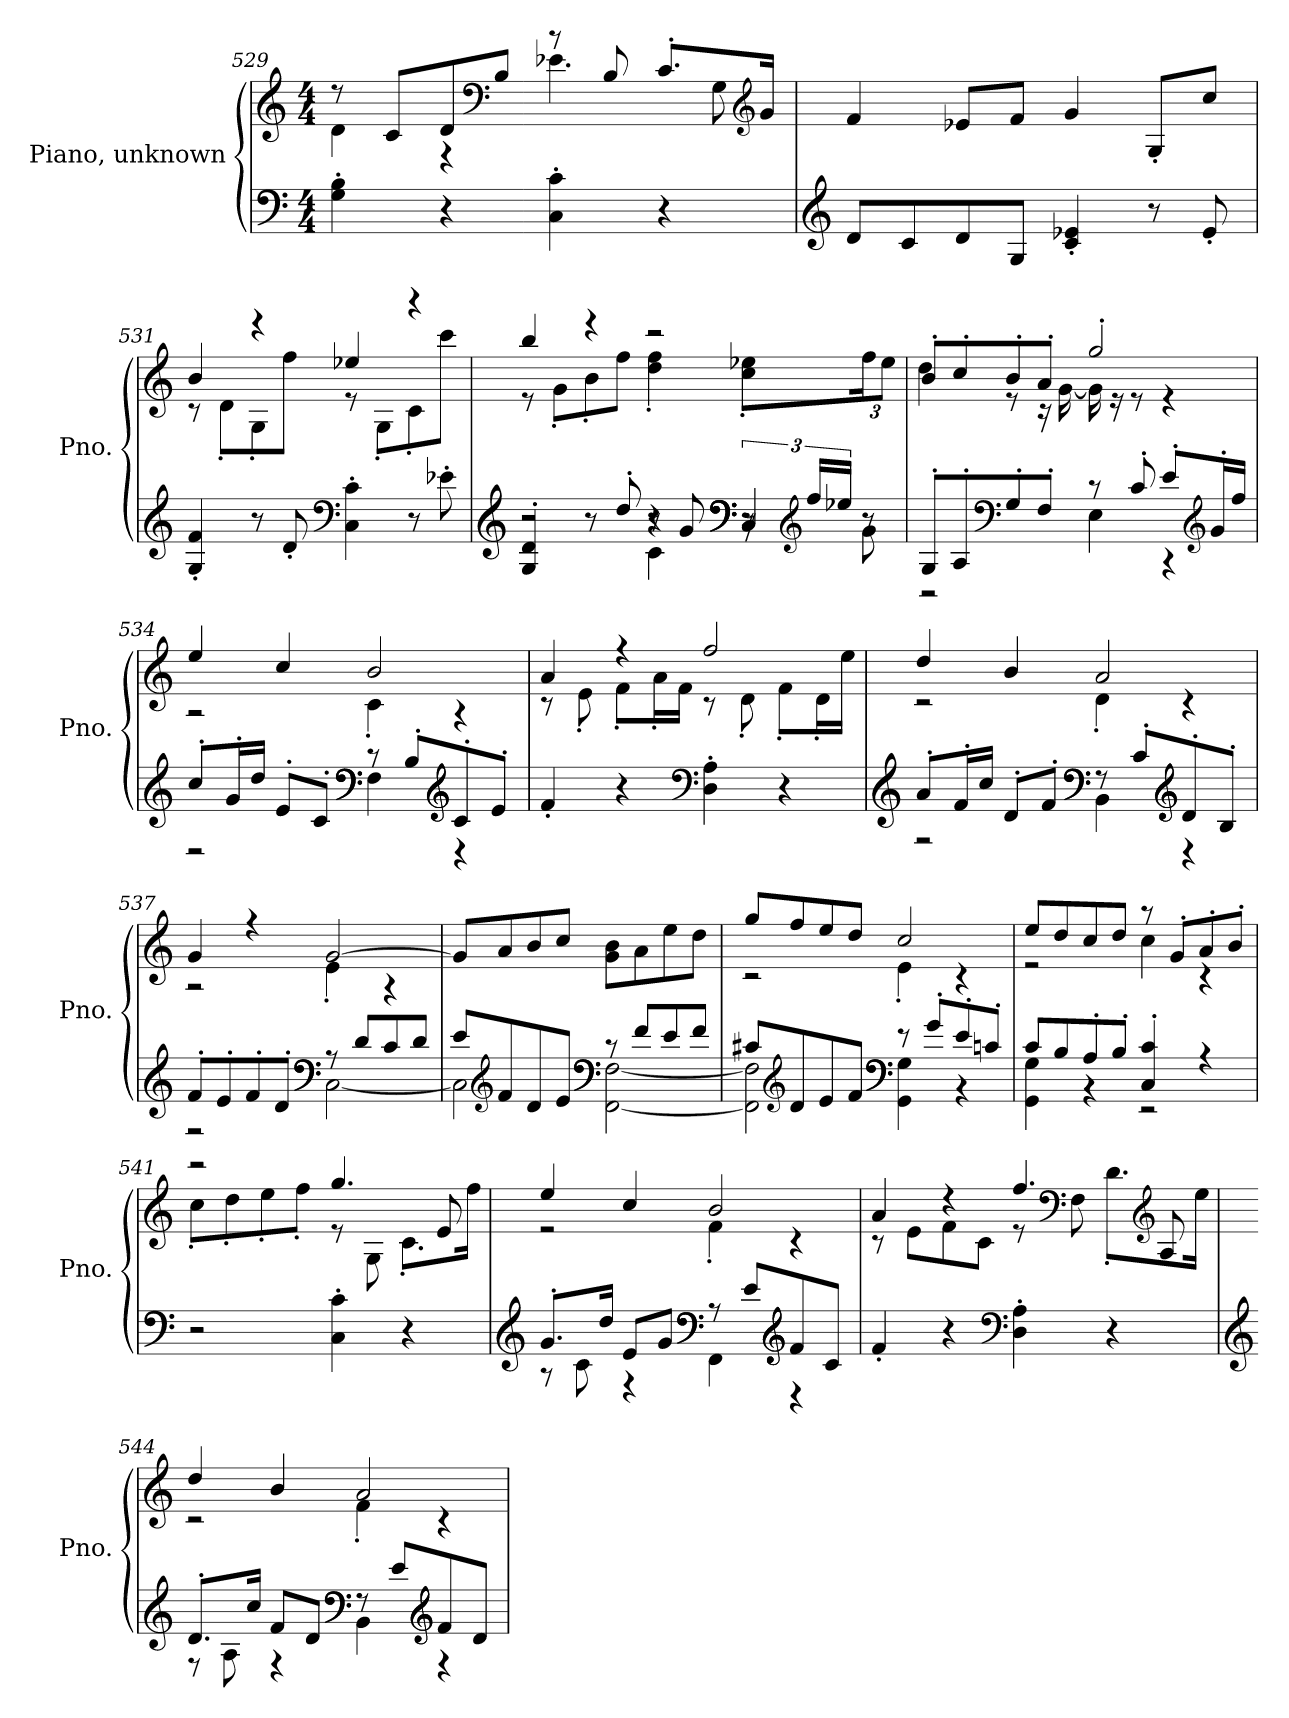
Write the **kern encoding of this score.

**kern	**kern
*part1	*part1
*staff2	*staff1
*I"Piano, unknown	*
*I'Pno.	*
!!LO:LB:g=z
*clefF4	*clefG2
*k[]	*k[]
*M4/4	*M4/4
=529	=529
*	*^
4G\' 4B\'	8r	4d\
.	8c/L	.
4r	8d/	4r
*	*clefF4	*
.	8B/J	.
4C\' 4c\'	8r	4.e-X\
.	8B/	.
4r	8.c'/L	.
.	.	8G\
*	*clefG2	*
.	16g/Jk	.
*	*v	*v
=530	=530
*clefG2	*
8d/L	4f/
8c/	.
8d/	8e-X/L
8G/J	8f/J
4c/' 4e-X/'	4g/
8r	8G'/L
8e-'/	8cc/J
=531	=531
*	*^
4G/' 4f/'	4b/	8r
.	.	8d'\L
8r	4r	8G'\
8d'/	.	8ff\J
*clefF4	*	*
4C\' 4c\'	4ee-X/	8r
.	.	8G'\L
8r	4r	8c'\
8e-X'\	.	8ccc\J
!!LO:LB:g=z	!!
=532	=532	=532
*clefG2	*	*
*^	*	*
*	*^	*	*
4G/' 4d/'	2r	2r	4bb/	8r
.	.	.	.	8g'\L
8r	.	.	4r	8b'\
8dd'/	.	.	.	8ff\J
8r	4c\	4r	2r	4dd\' 4ff\'
8g/	.	.	.	.
*clefF4	*	*	*	*
24r	8r	4C/	.	8cc\' 8ee-X\'L
*clefG2	*	*	*	*
24ff/LL	.	.	.	.
24ee-X/JJ	.	.	.	.
*	*	*	*	*Xbrackettup
8r	8g\	.	.	24ff\K
.	.	.	.	12ee-\J
*	*v	*v	*	*
=533	=533	=533	=533
8G'/L	2r	8b'/L	4dd\
8A'/	.	8cc'/	.
*clefF4	*	*	*
8G'/	.	8b'/	8r
8F'/J	.	8a'/J	16r
.	.	.	[16g\
8r	4E\	2gg'/	16g\]
.	.	.	16r
8c'/	.	.	8r
8e'/L	4r	.	4r
*clefG2	*	*	*
16g'/L	.	.	.
16ff/JJ	.	.	.
=534	=534	=534	=534
8cc'/L	2r	4ee/	2r
16g'/L	.	.	.
16dd/JJ	.	.	.
8e'/L	.	4cc/	.
8c'/J	.	.	.
*clefF4	*	*	*
8r	4F\	2b/	4c'\
8B'/L	.	.	.
*clefG2	*	*	*
8c'/	4r	.	4r
8e'/J	.	.	.
*v	*v	*	*
!!LO:LB:g=z	!!
=535	=535	=535
4f'/	4a/	8r
.	.	8e'\
4r	4r	8f'\L
.	.	16a'\L
.	.	16f\JJ
*clefF4	*	*
4D\' 4A\'	2ff/	8r
.	.	8d'\
4r	.	8f'\L
.	.	16d'\L
.	.	16ee\JJ
=536	=536	=536
*clefG2	*	*
*^	*	*
8a'/L	2r	4dd/	2r
16f'/L	.	.	.
16cc/JJ	.	.	.
8d'/L	.	4b/	.
8f'/J	.	.	.
*clefF4	*	*	*
8r	4BB\	2a/	4d'\
8c'/L	.	.	.
*clefG2	*	*	*
8d'/	4r	.	4r
8B'/J	.	.	.
=537	=537	=537	=537
8f'/L	2r	4g/	2r
8e'/	.	.	.
8f'/	.	4r	.
8d'/J	.	.	.
*clefF4	*	*	*
8r	[2C\	[2g/	4e'\
8d/L	.	.	.
8c/	.	.	4r
8d/J	.	.	.
*	*	*v	*v
!!LO:LB:g=z
=538	=538	=538
8e/L	2C\]	8g/L]
*clefG2	*	*
8f/	.	8a/
8d/	.	8b/
8e/J	.	8cc/J
*clefF4	*	*
8r	[2FF\ [2F\	8g\ 8b\L
8f/L	.	8a\
8e/	.	8ee\
8f/J	.	8dd\J
=539	=539	=539
*	*	*^
8c#X/L	2FF\] 2F\]	8gg/L	2r
*clefG2	*	*	*
8d/	.	8ff/	.
8e/	.	8ee/	.
8f/J	.	8dd/J	.
*clefF4	*	*	*
8r	4GG\ 4G\	2cc/	4e'\
8g'/L	.	.	.
8e'/	4r	.	4r
8cn'/J	.	.	.
=540	=540	=540	=540
8c/L	4GG\ 4G\	8ee/L	2r
8B/	.	8dd/	.
8A'/	4r	8cc/	.
8B'/J	.	8dd/J	.
4C/' 4c/'	2r	8r	4cc\
.	.	8g'/L	.
4r	.	8a'/	4r
.	.	8b'/J	.
*v	*v	*	*
!!LO:LB:g=z	!!
=541	=541	=541
2r	2r	8cc'\L
.	.	8dd'\
.	.	8ee'\
.	.	8ff'\J
4C\' 4c\'	4.gg/	8r
.	.	8G\
4r	.	8.c'\L
.	8e/	.
.	.	16ff\Jk
=542	=542	=542
*clefG2	*	*
*^	*	*
8.g'/L	8r	4ee/	2r
.	8c\	.	.
16dd/Jk	.	.	.
8e/L	4r	4cc/	.
8g/J	.	.	.
*clefF4	*	*	*
8r	4FF\	2b/	4f'\
8e/L	.	.	.
*clefG2	*	*	*
8f/	4r	.	4r
8c/J	.	.	.
*v	*v	*	*
=543	=543	=543
4f'/	4a/	8r
.	.	8e\L
4r	4r	8f\
.	.	8c\J
*clefF4	*	*
4D\' 4A\'	4.ff/	8r
*	*clefF4	*
.	.	8F\
4r	.	8.d'\L
*	*clefG2	*
.	8A/	.
.	.	16ee\Jk
!!LO:PB:g=z	!!
=544	=544	=544
*clefG2	*	*
*^	*	*
8.d'/L	8r	4dd/	2r
.	8A\	.	.
16cc/Jk	.	.	.
8f/L	4r	4b/	.
8d/J	.	.	.
*clefF4	*	*	*
8r	4BB\	2a/	4f'\
8e/L	.	.	.
*clefG2	*	*	*
8f/	4r	.	4r
8d/J	.	.	.
*v	*v	*	*
*	*v	*v
=	=
*-	*-
